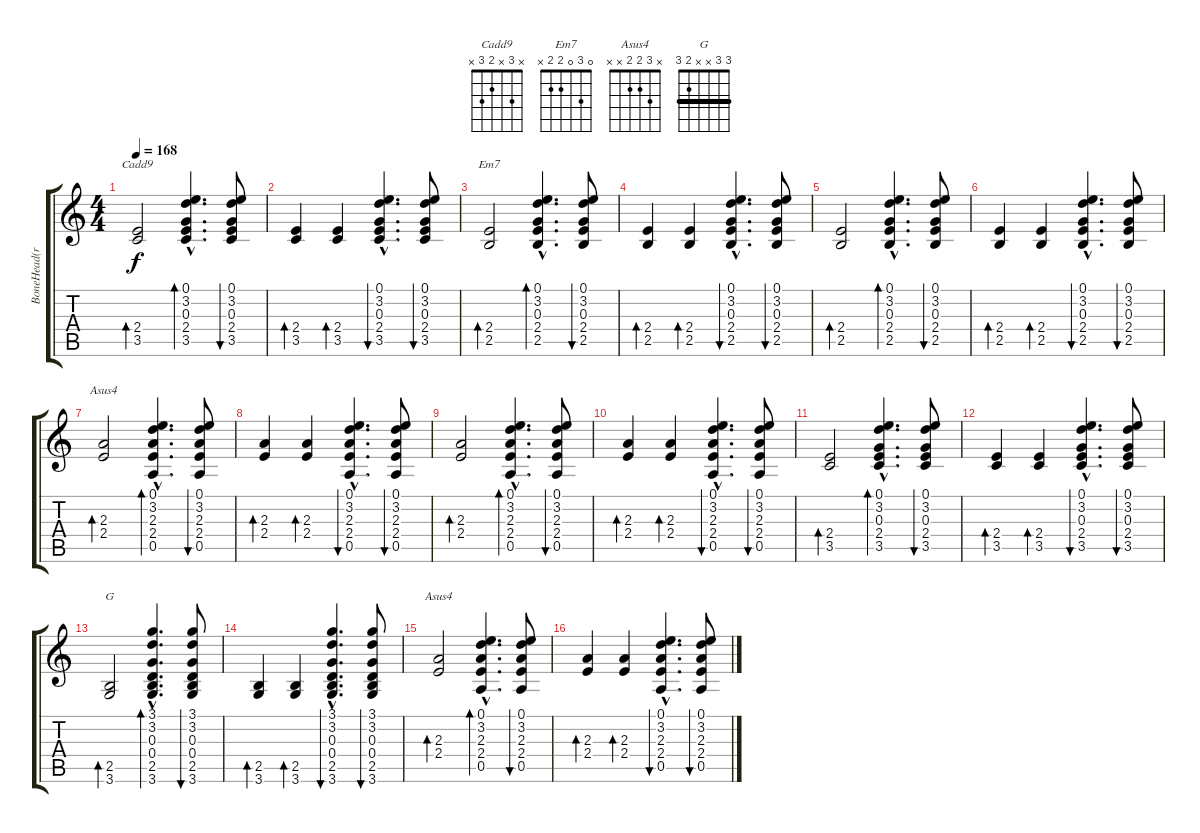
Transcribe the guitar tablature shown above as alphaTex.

\track ("BoneHead(rythem)" "BoneHead(r") {instrument acousticguitarsteel}
\staff {score tabs}
\tuning (E4 B3 G3 D3 A2 E2) {hide}
\chord ("Cadd9" x 3 x 2 3 x)
\chord ("Em7" 0 3 0 2 2 x)
\chord ("Asus4" 0 3 2 2 x x)
\chord ("G" 3 3 x x 2 3) {barre 3}
\chord ("Asus4" x 3 2 2 x x)
\ts (4 4)
\tempo 168
\clef g2
\ks c
(2.4 3.5).2{bd 60 ch "Cadd9" dy f} (0.1{hac} 3.2{hac} 0.3{hac} 2.4{hac} 3.5{hac}).4{d bd 60} (0.1 3.2 0.3 2.4 3.5).8{bu 60} |
(2.4 3.5).4{bd 60} (2.4 3.5).4{bd 60} (0.1{hac} 3.2{hac} 0.3{hac} 2.4{hac} 3.5{hac}).4{d bu 60} (0.1 3.2 0.3 2.4 3.5).8{bu 60} |
(2.4 2.5).2{bd 60 ch "Em7"} (0.1{hac} 3.2{hac} 0.3{hac} 2.4{hac} 2.5{hac}).4{d bd 60} (0.1 3.2 0.3 2.4 2.5).8{bu 60} |
(2.4 2.5).4{bd 60} (2.4 2.5).4{bd 60} (0.1{hac} 3.2{hac} 0.3{hac} 2.4{hac} 2.5{hac}).4{d bu 60} (0.1 3.2 0.3 2.4 2.5).8{bu 60} |
(2.4 2.5).2{bd 60} (0.1{hac} 3.2{hac} 0.3{hac} 2.4{hac} 2.5{hac}).4{d bd 30} (0.1 3.2 0.3 2.4 2.5).8{bu 60} |
(2.4 2.5).4{bd 60} (2.4 2.5).4{bd 60} (0.1{hac} 3.2{hac} 0.3{hac} 2.4{hac} 2.5{hac}).4{d bu 60} (0.1 3.2 0.3 2.4 2.5).8{bu 60} |
(2.3 2.4).2{bd 60 ch "Asus4"} (0.1{hac} 3.2{hac} 2.3{hac} 2.4{hac} 0.5{hac}).4{d bd 60} (0.1 3.2 2.3 2.4 0.5).8{bu 60} |
(2.3 2.4).4{bd 60} (2.3 2.4).4{bd 60} (0.1{hac} 3.2{hac} 2.3{hac} 2.4{hac} 0.5{hac}).4{d bu 60} (0.1 3.2 2.3 2.4 0.5).8{bu 60} |
(2.3 2.4).2{bd 60} (0.1{hac} 3.2{hac} 2.3{hac} 2.4{hac} 0.5{hac}).4{d bd 60} (0.1 3.2 2.3 2.4 0.5).8{bu 60} |
(2.3 2.4).4{bd 60} (2.3 2.4).4{bd 60} (0.1{hac} 3.2{hac} 2.3{hac} 2.4{hac} 0.5{hac}).4{d bu 60} (0.1 3.2 2.3 2.4 0.5).8{bu 60} |
(2.4 3.5).2{bd 60} (0.1{hac} 3.2{hac} 0.3{hac} 2.4{hac} 3.5{hac}).4{d bd 60} (0.1 3.2 0.3 2.4 3.5).8{bu 60} |
(2.4 3.5).4{bd 60} (2.4 3.5).4{bd 60} (0.1{hac} 3.2{hac} 0.3{hac} 2.4{hac} 3.5{hac}).4{d bu 60} (0.1 3.2 0.3 2.4 3.5).8{bu 60} |
(2.5 3.6).2{bd 60 ch "G"} (3.1{hac} 3.2{hac} 0.3{hac} 0.4{hac} 2.5{hac} 3.6{hac}).4{d bd 60} (3.1 3.2 0.3 0.4 2.5 3.6).8{bu 60} |
(2.5 3.6).4{bd 60} (2.5 3.6).4{bd 60} (3.1{hac} 3.2{hac} 0.3{hac} 0.4{hac} 2.5{hac} 3.6{hac}).4{d bu 60} (3.1 3.2 0.3 0.4 2.5 3.6).8{bu 60} |
(2.3 2.4).2{bd 60 ch "Asus4"} (0.1{hac} 3.2{hac} 2.3{hac} 2.4{hac} 0.5{hac}).4{d bd 60} (0.1 3.2 2.3 2.4 0.5).8{bu 60} |
(2.3 2.4).4{bd 60} (2.3 2.4).4{bd 60} (0.1{hac} 3.2{hac} 2.3{hac} 2.4{hac} 0.5{hac}).4{d bu 60} (0.1 3.2 2.3 2.4 0.5).8{bu 60}
